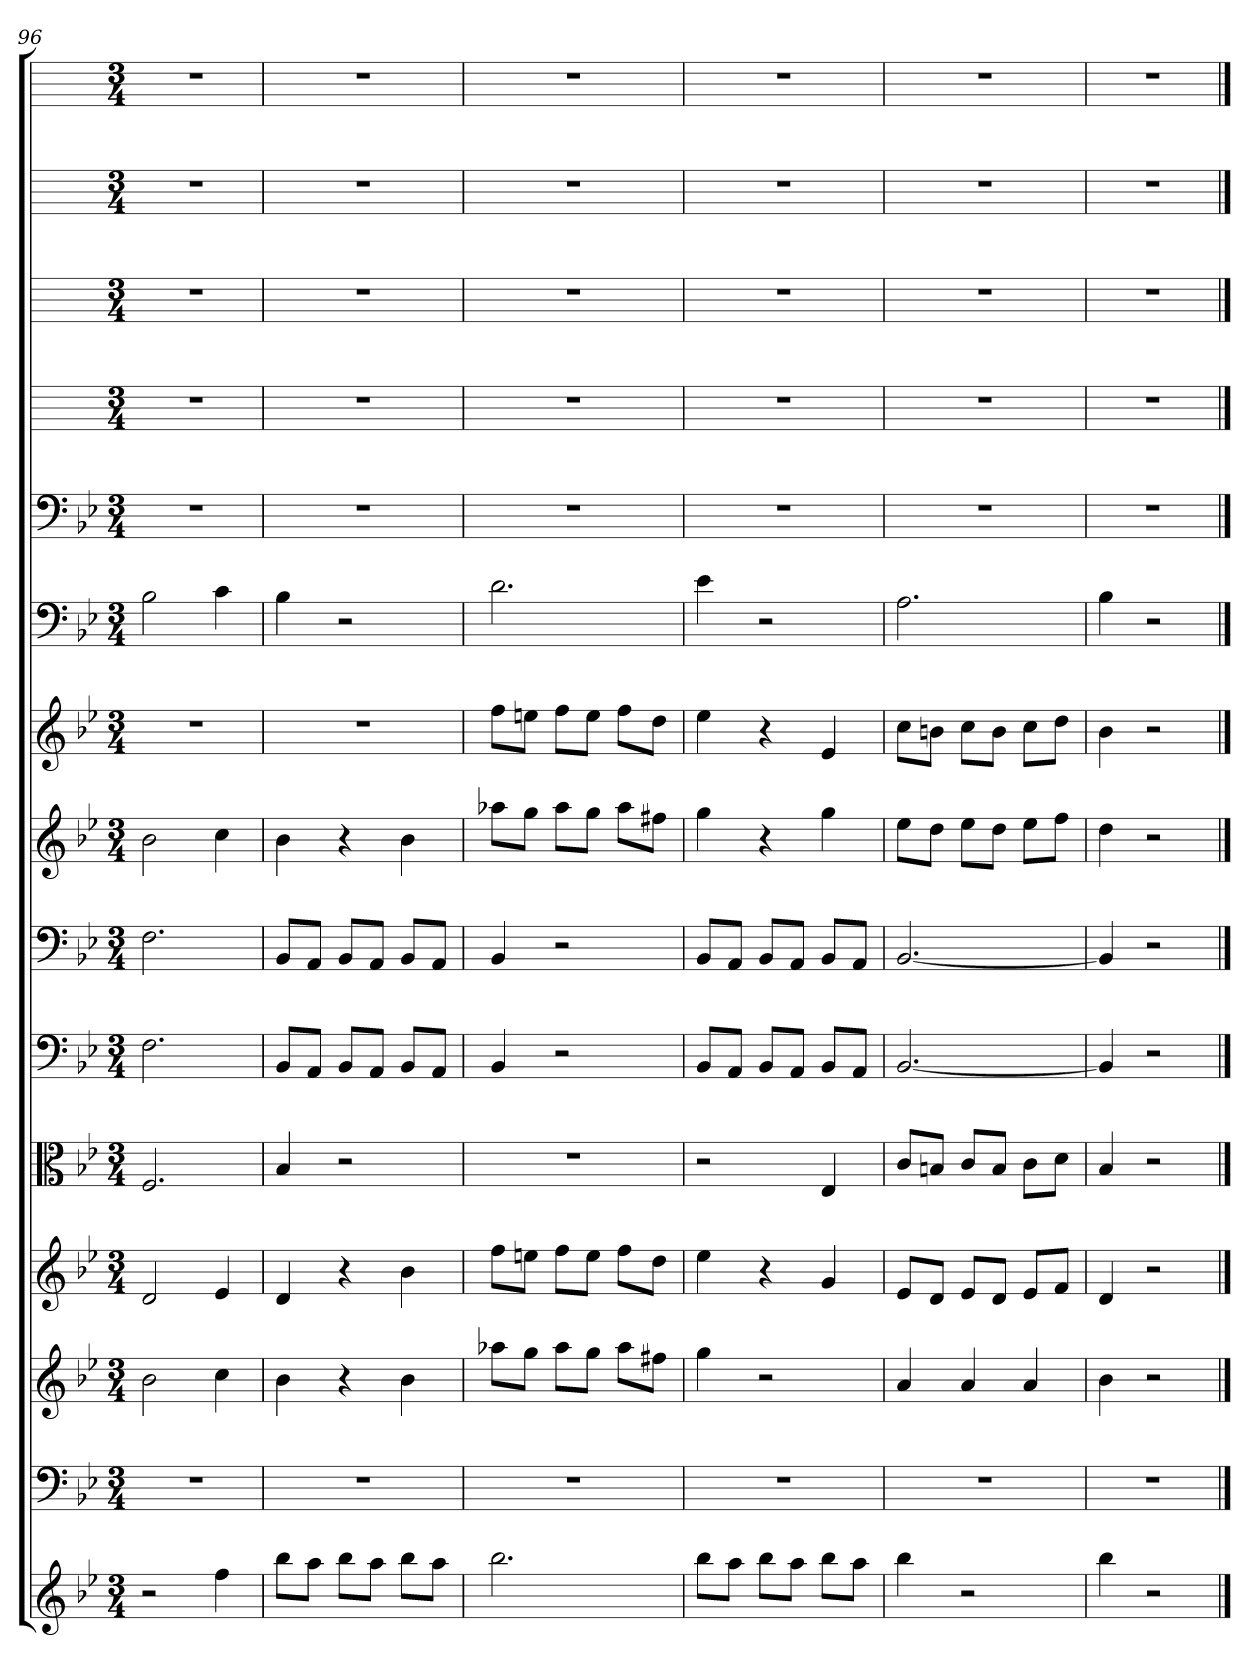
**kern	**kern	**kern	**kern	**kern	**kern	**kern	**kern	**kern	**kern	**kern	**kern	**kern	**kern	**kern
*part15	*part14	*part13	*part12	*part11	*part10	*part9	*part8	*part7	*part6	*part5	*part4	*part3	*part2	*part1
*staff15	*staff14	*staff13	*staff12	*staff11	*staff10	*staff9	*staff8	*staff7	*staff6	*staff5	*staff4	*staff3	*staff2	*staff1
*	*clefF4	*	*	*clefC3	*clefF4	*clefF4	*	*	*clefF4	*clefF4	*	*	*	*
*k[b-e-]	*k[b-e-]	*k[b-e-]	*k[b-e-]	*k[b-e-]	*k[b-e-]	*k[b-e-]	*k[b-e-]	*k[b-e-]	*k[b-e-]	*k[b-e-]	*k[]	*k[]	*k[]	*k[]
*M3/4	*M3/4	*M3/4	*M3/4	*M3/4	*M3/4	*M3/4	*M3/4	*M3/4	*M3/4	*M3/4	*M3/4	*M3/4	*M3/4	*M3/4
=96	=96	=96	=96	=96	=96	=96	=96	=96	=96	=96	=96	=96	=96	=96
2r	2.r	2b-	2d	2.F	2.F	2.F	2b-	2.r	2B-	2.r	2.r	2.r	2.r	2.r
4ff	.	4cc	4e-	.	.	.	4cc	.	4c	.	.	.	.	.
=97	=97	=97	=97	=97	=97	=97	=97	=97	=97	=97	=97	=97	=97	=97
8bb-L	2.r	4b-	4d	4B-	8BB-/L	8BB-/L	4b-	2.r	4B-	2.r	2.r	2.r	2.r	2.r
8aaJ	.	.	.	.	8AA/J	8AA/J	.	.	.	.	.	.	.	.
8bb-L	.	4r	4r	2r	8BB-/L	8BB-/L	4r	.	2r	.	.	.	.	.
8aaJ	.	.	.	.	8AA/J	8AA/J	.	.	.	.	.	.	.	.
8bb-L	.	4b-	4b-	.	8BB-/L	8BB-/L	4b-	.	.	.	.	.	.	.
8aaJ	.	.	.	.	8AA/J	8AA/J	.	.	.	.	.	.	.	.
=98	=98	=98	=98	=98	=98	=98	=98	=98	=98	=98	=98	=98	=98	=98
2.bb-	2.r	8aa-XL	8ffL	2.r	4BB-	4BB-	8aa-XL	8ffL	2.d	2.r	2.r	2.r	2.r	2.r
.	.	8ggJ	8eenJ	.	.	.	8ggJ	8eenJ	.	.	.	.	.	.
.	.	8aa-L	8ffL	.	2r	2r	8aa-L	8ffL	.	.	.	.	.	.
.	.	8ggJ	8eeJ	.	.	.	8ggJ	8eeJ	.	.	.	.	.	.
.	.	8aa-L	8ffL	.	.	.	8aa-L	8ffL	.	.	.	.	.	.
.	.	8ff#XJ	8ddJ	.	.	.	8ff#XJ	8ddJ	.	.	.	.	.	.
=99	=99	=99	=99	=99	=99	=99	=99	=99	=99	=99	=99	=99	=99	=99
8bb-L	2.r	4gg	4ee-	2r	8BB-/L	8BB-/L	4gg	4ee-	4e-	2.r	2.r	2.r	2.r	2.r
8aaJ	.	.	.	.	8AA/J	8AA/J	.	.	.	.	.	.	.	.
8bb-L	.	2r	4r	.	8BB-/L	8BB-/L	4r	4r	2r	.	.	.	.	.
8aaJ	.	.	.	.	8AA/J	8AA/J	.	.	.	.	.	.	.	.
8bb-L	.	.	4g	4E-	8BB-/L	8BB-/L	4gg	4e-	.	.	.	.	.	.
8aaJ	.	.	.	.	8AA/J	8AA/J	.	.	.	.	.	.	.	.
=100	=100	=100	=100	=100	=100	=100	=100	=100	=100	=100	=100	=100	=100	=100
4bb-	2.r	4a	8e-L	8c/L	[2.BB-	[2.BB-	8ee-L	8ccL	2.A	2.r	2.r	2.r	2.r	2.r
.	.	.	8dJ	8Bn/J	.	.	8ddJ	8bnJ	.	.	.	.	.	.
2r	.	4a	8e-L	8c/L	.	.	8ee-L	8ccL	.	.	.	.	.	.
.	.	.	8dJ	8B/J	.	.	8ddJ	8bJ	.	.	.	.	.	.
.	.	4a	8e-L	8c\L	.	.	8ee-L	8ccL	.	.	.	.	.	.
.	.	.	8fJ	8d\J	.	.	8ffJ	8ddJ	.	.	.	.	.	.
=101	=101	=101	=101	=101	=101	=101	=101	=101	=101	=101	=101	=101	=101	=101
4bb-	2.r	4b-	4d	4B-	4BB-]	4BB-]	4dd	4b-	4B-	2.r	2.r	2.r	2.r	2.r
2r	.	2r	2r	2r	2r	2r	2r	2r	2r	.	.	.	.	.
==	==	==	==	==	==	==	==	==	==	==	==	==	==	==
*-	*-	*-	*-	*-	*-	*-	*-	*-	*-	*-	*-	*-	*-	*-
